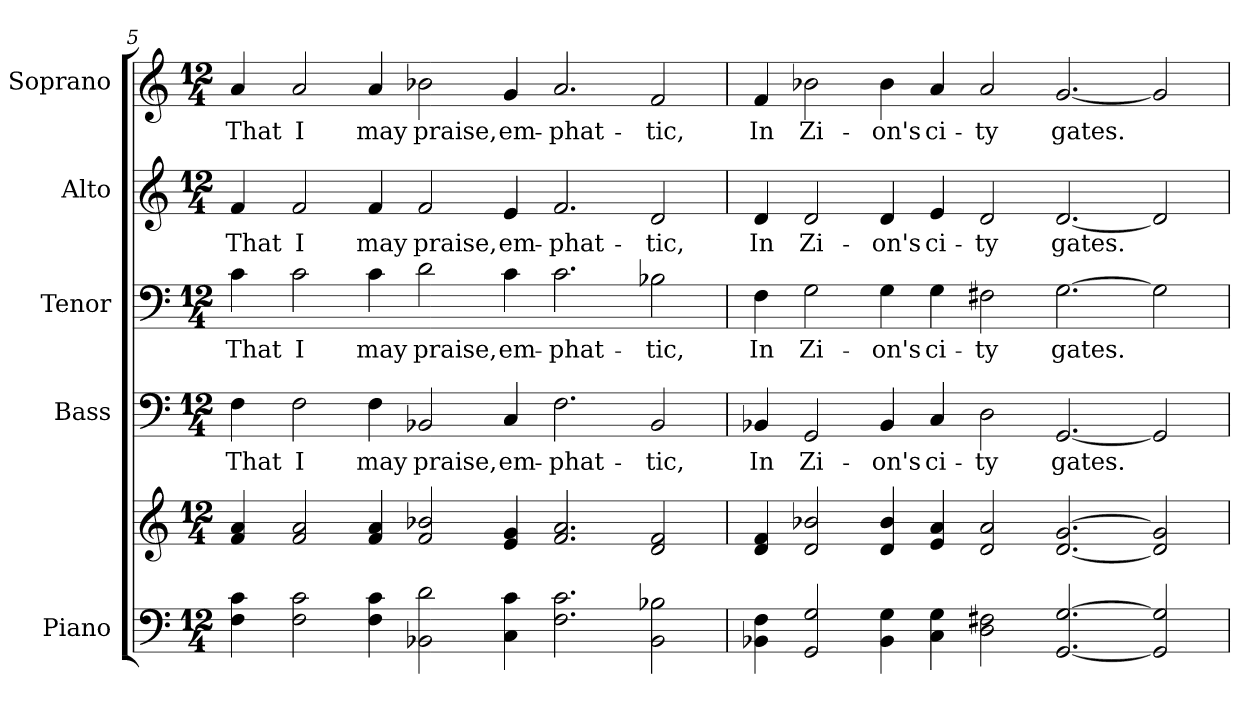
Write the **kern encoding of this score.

**kern	**kern	**kern	**text	**kern	**text	**kern	**text	**kern	**text
*part5	*part5	*part4	*part4	*part3	*part3	*part2	*part2	*part1	*part1
*staff6	*staff5	*staff4	*staff4	*staff3	*staff3	*staff2	*staff2	*staff1	*staff1
*I"Piano	*	*I"Bass	*	*I"Tenor	*	*I"Alto	*	*I"Soprano	*
*I'Pno.	*	*I'B.	*	*I'T.	*	*I'A.	*	*I'S.	*
!!LO:PB:g=z
*clefF4	*clefG2	*clefF4	*	*clefF4	*	*clefG2	*	*clefG2	*
*k[]	*k[]	*k[]	*	*k[]	*	*k[]	*	*k[]	*
*C:	*C:	*C:	*	*C:	*	*C:	*	*C:	*
*M12/4	*M12/4	*M12/4	*	*M12/4	*	*M12/4	*	*M12/4	*
=5	=5	=5	=5	=5	=5	=5	=5	=5	=5
!	!	!	!LO:LY:b:color=#000000	!	!	!	!	!	!
!	!	!	!	!	!LO:LY:b:color=#000000	!	!	!	!
!	!	!	!	!	!	!	!LO:LY:b:color=#000000	!	!
!	!	!	!	!	!	!	!	!	!LO:LY:b:color=#000000
4Fi\ 4ci	4fi/ 4ai	4Fi\	That	4ci\	That	4fi/	That	4ai/	That
!	!	!	!LO:LY:b:color=#000000	!	!	!	!	!	!
!	!	!	!	!	!LO:LY:b:color=#000000	!	!	!	!
!	!	!	!	!	!	!	!LO:LY:b:color=#000000	!	!
!	!	!	!	!	!	!	!	!	!LO:LY:b:color=#000000
2Fi\ 2ci	2fi/ 2ai	2Fi\	I	2ci\	I	2fi/	I	2ai/	I
!	!	!	!LO:LY:b:color=#000000	!	!	!	!	!	!
!	!	!	!	!	!LO:LY:b:color=#000000	!	!	!	!
!	!	!	!	!	!	!	!LO:LY:b:color=#000000	!	!
!	!	!	!	!	!	!	!	!	!LO:LY:b:color=#000000
4Fi\ 4ci	4fi/ 4ai	4Fi\	may	4ci\	may	4fi/	may	4ai/	may
!	!	!	!LO:LY:b:color=#000000	!	!	!	!	!	!
!	!	!	!	!	!LO:LY:b:color=#000000	!	!	!	!
!	!	!	!	!	!	!	!LO:LY:b:color=#000000	!	!
!	!	!	!	!	!	!	!	!	!LO:LY:b:color=#000000
2BB-Xi\ 2di	2fi/ 2b-Xi	2BB-Xi/	praise,	2di\	praise,	2fi/	praise,	2b-Xi\	praise,
!	!	!	!LO:LY:b:color=#000000	!	!	!	!	!	!
!	!	!	!	!	!LO:LY:b:color=#000000	!	!	!	!
!	!	!	!	!	!	!	!LO:LY:b:color=#000000	!	!
!	!	!	!	!	!	!	!	!	!LO:LY:b:color=#000000
4Ci\ 4ci	4ei/ 4gi	4Ci/	em-	4ci\	em-	4ei/	em-	4gi/	em-
!	!	!	!LO:LY:b:color=#000000	!	!	!	!	!	!
!	!	!	!	!	!LO:LY:b:color=#000000	!	!	!	!
!	!	!	!	!	!	!	!LO:LY:b:color=#000000	!	!
!	!	!	!	!	!	!	!	!	!LO:LY:b:color=#000000
2.Fi\ 2.ci	2.fi/ 2.ai	2.Fi\	-phat-	2.ci\	-phat-	2.fi/	-phat-	2.ai/	-phat-
!	!	!	!LO:LY:b:color=#000000	!	!	!	!	!	!
!	!	!	!	!	!LO:LY:b:color=#000000	!	!	!	!
!	!	!	!	!	!	!	!LO:LY:b:color=#000000	!	!
!	!	!	!	!	!	!	!	!	!LO:LY:b:color=#000000
2BB-i\ 2B-Xi	2di/ 2fi	2BB-i/	-tic,	2B-Xi\	-tic,	2di/	-tic,	2fi/	-tic,
=6	=6	=6	=6	=6	=6	=6	=6	=6	=6
!	!	!	!LO:LY:b:color=#000000	!	!	!	!	!	!
!	!	!	!	!	!LO:LY:b:color=#000000	!	!	!	!
!	!	!	!	!	!	!	!LO:LY:b:color=#000000	!	!
!	!	!	!	!	!	!	!	!	!LO:LY:b:color=#000000
4BB-Xi\ 4Fi	4di/ 4fi	4BB-Xi/	In	4Fi\	In	4di/	In	4fi/	In
!	!	!	!LO:LY:b:color=#000000	!	!	!	!	!	!
!	!	!	!	!	!LO:LY:b:color=#000000	!	!	!	!
!	!	!	!	!	!	!	!LO:LY:b:color=#000000	!	!
!	!	!	!	!	!	!	!	!	!LO:LY:b:color=#000000
2GGi/ 2Gi	2di/ 2b-Xi	2GGi/	Zi-	2Gi\	Zi-	2di/	Zi-	2b-Xi\	Zi-
!	!	!	!LO:LY:b:color=#000000	!	!	!	!	!	!
!	!	!	!	!	!LO:LY:b:color=#000000	!	!	!	!
!	!	!	!	!	!	!	!LO:LY:b:color=#000000	!	!
!	!	!	!	!	!	!	!	!	!LO:LY:b:color=#000000
4BB-i\ 4Gi	4di/ 4b-i	4BB-i/	-on's	4Gi\	-on's	4di/	-on's	4b-i\	-on's
!	!	!	!LO:LY:b:color=#000000	!	!	!	!	!	!
!	!	!	!	!	!LO:LY:b:color=#000000	!	!	!	!
!	!	!	!	!	!	!	!LO:LY:b:color=#000000	!	!
!	!	!	!	!	!	!	!	!	!LO:LY:b:color=#000000
4Ci\ 4Gi	4ei/ 4ai	4Ci/	ci-	4Gi\	ci-	4ei/	ci-	4ai/	ci-
!	!	!	!LO:LY:b:color=#000000	!	!	!	!	!	!
!	!	!	!	!	!LO:LY:b:color=#000000	!	!	!	!
!	!	!	!	!	!	!	!LO:LY:b:color=#000000	!	!
!	!	!	!	!	!	!	!	!	!LO:LY:b:color=#000000
2Di\ 2F#Xi	2di/ 2ai	2Di\	-ty	2F#Xi\	-ty	2di/	-ty	2ai/	-ty
!	!	!	!LO:LY:b:color=#000000	!	!	!	!	!	!
!	!	!	!	!	!LO:LY:b:color=#000000	!	!	!	!
!	!	!	!	!	!	!	!LO:LY:b:color=#000000	!	!
!	!	!	!	!	!	!	!	!	!LO:LY:b:color=#000000
[<2.GGi/ [>2.Gi	[<2.di/ [>2.gi	[<2.GGi/	gates.	[>2.Gi\	gates.	[<2.di/	gates.	[<2.gi/	gates.
2GGi/] 2Gi]	2di/] 2gi]	2GGi/]	.	2Gi\]	.	2di/]	.	2gi/]	.
=	=	=	=	=	=	=	=	=	=
*-	*-	*-	*-	*-	*-	*-	*-	*-	*-
